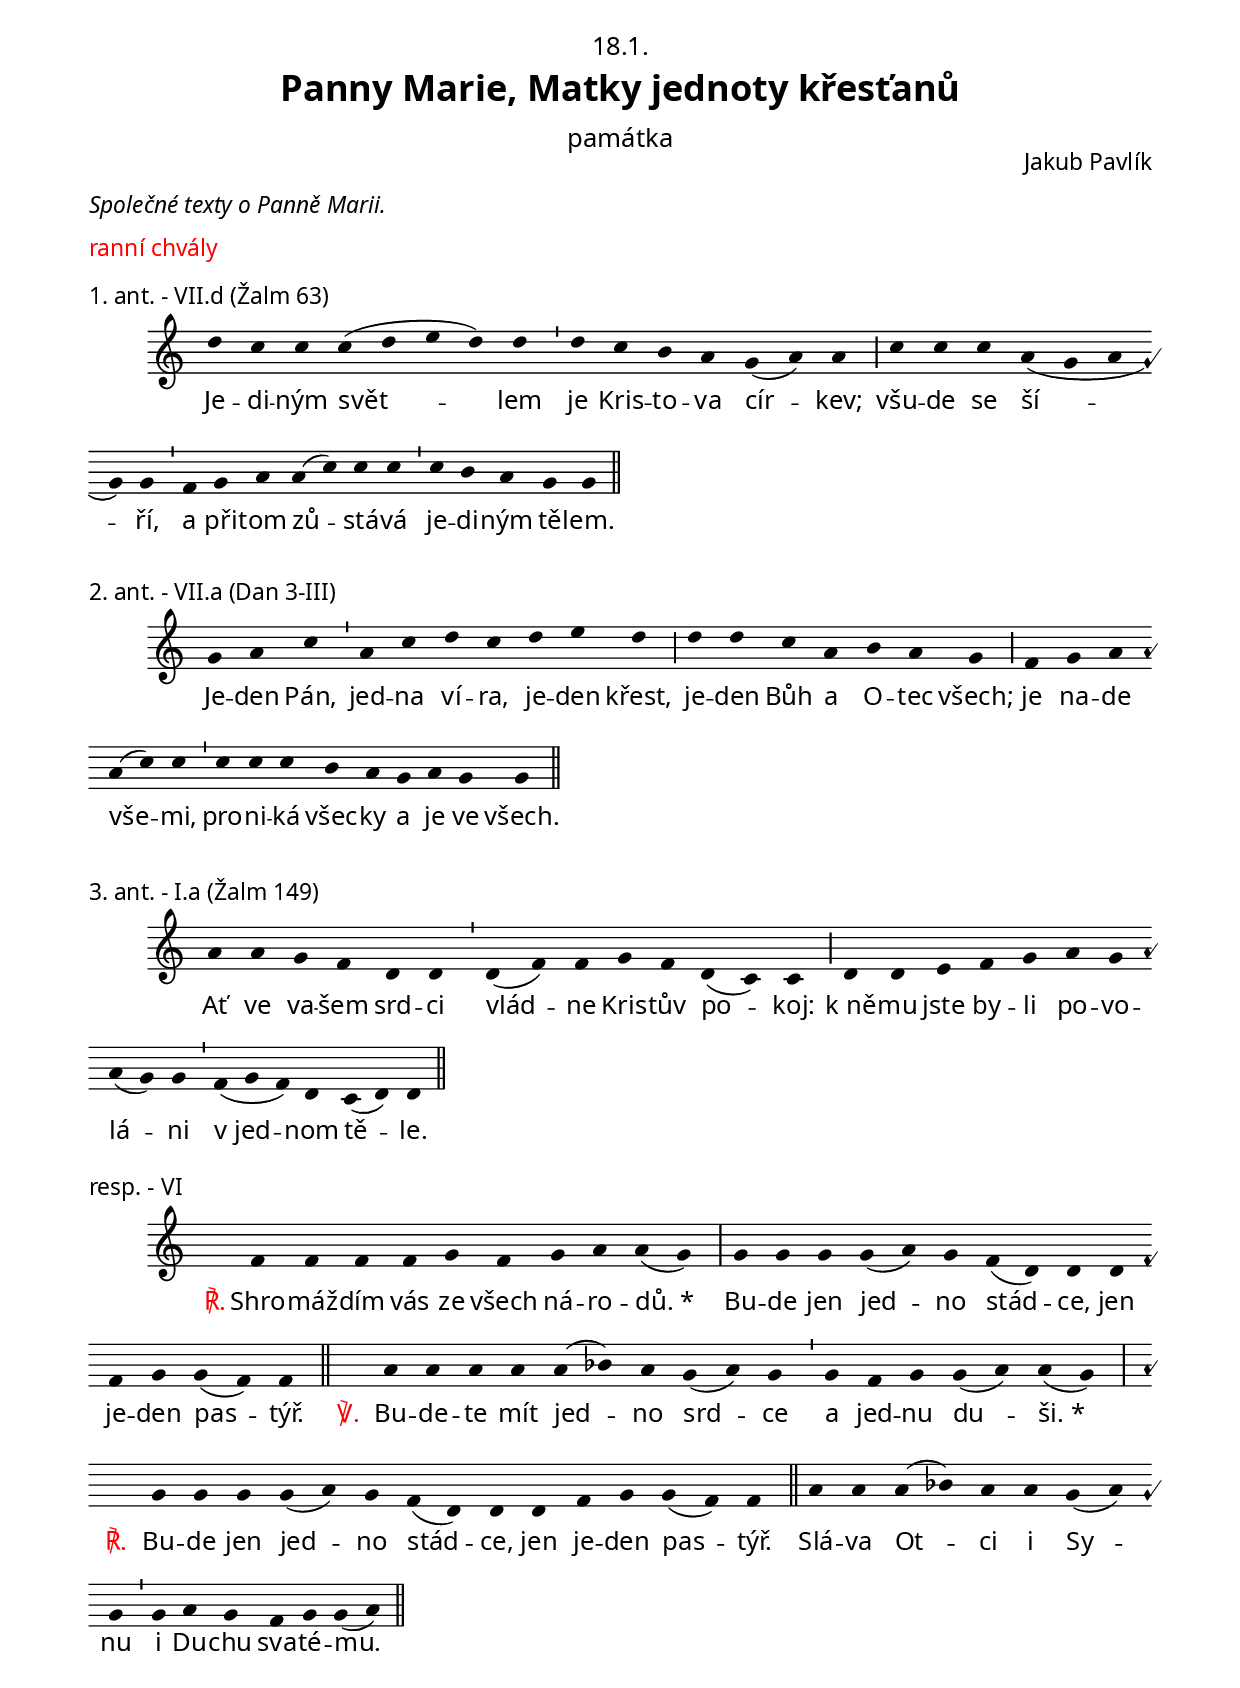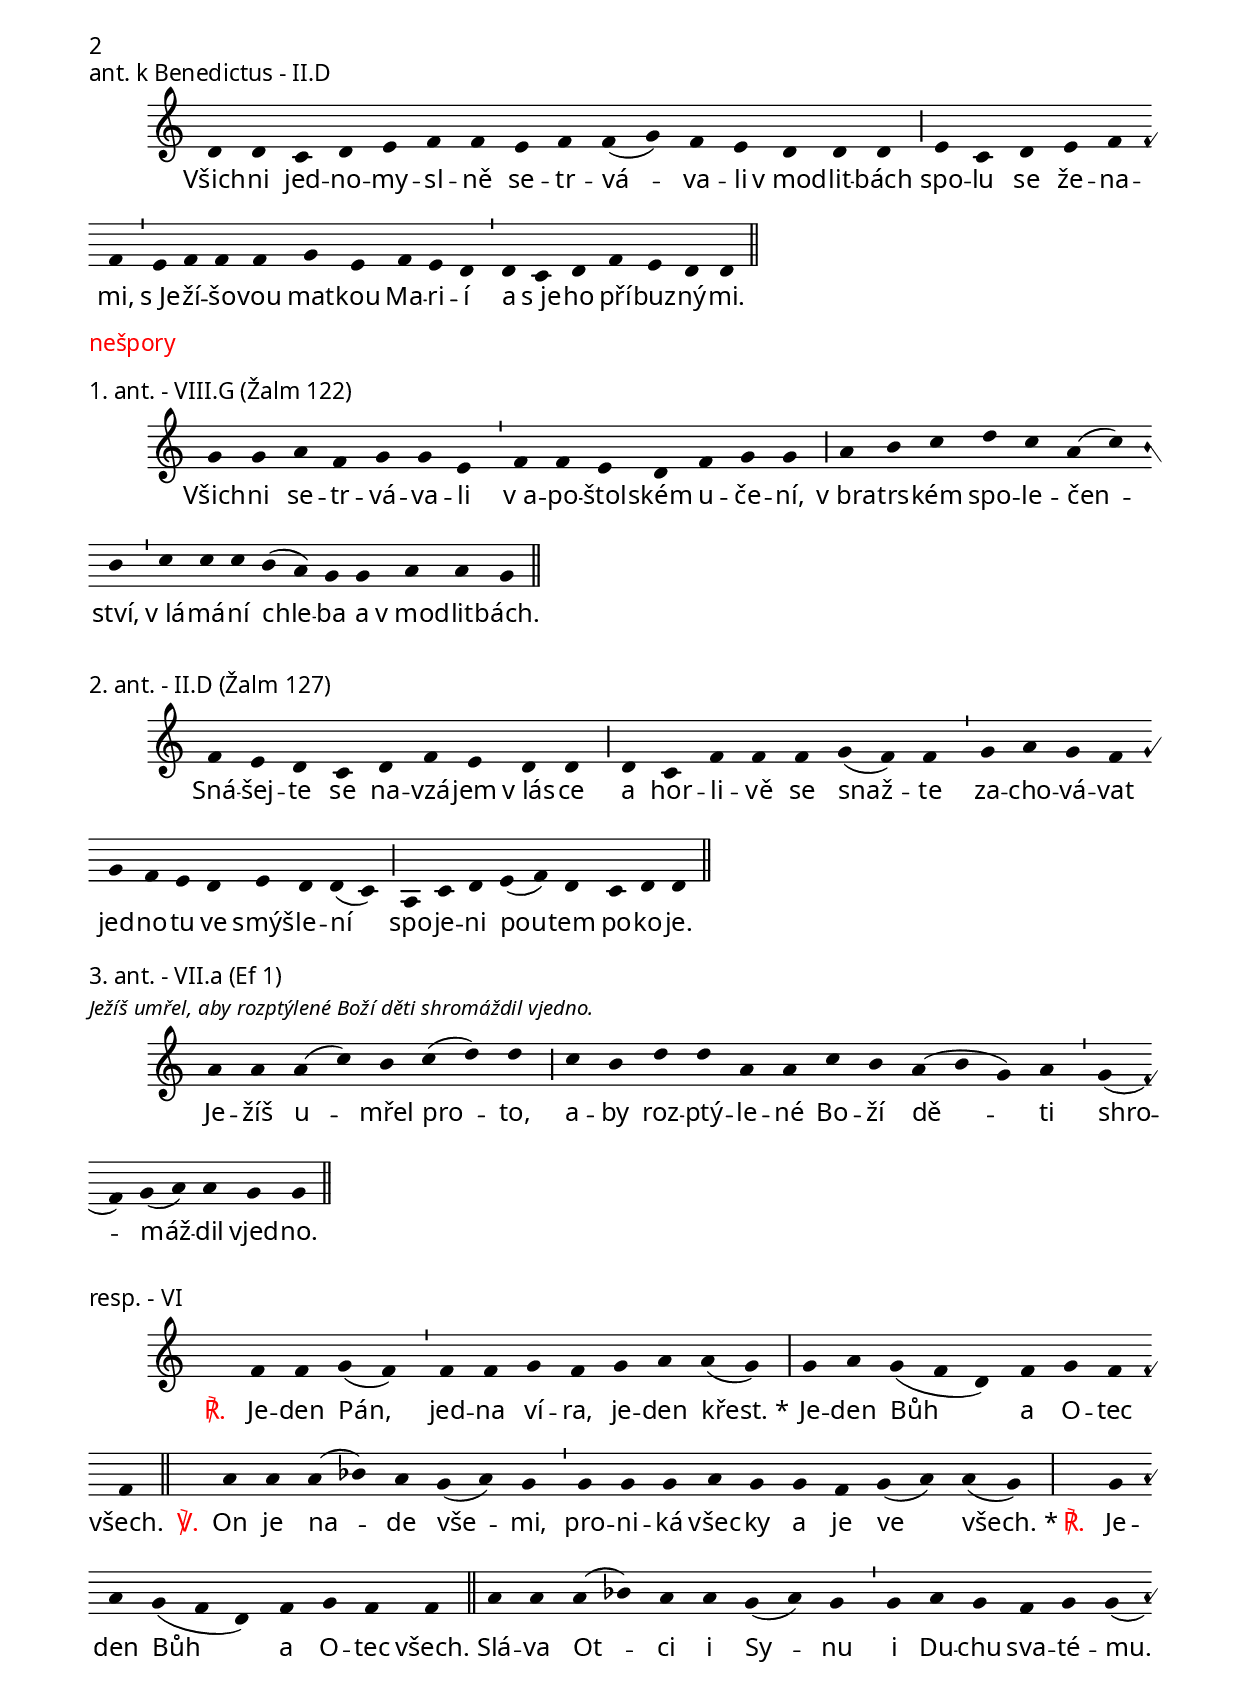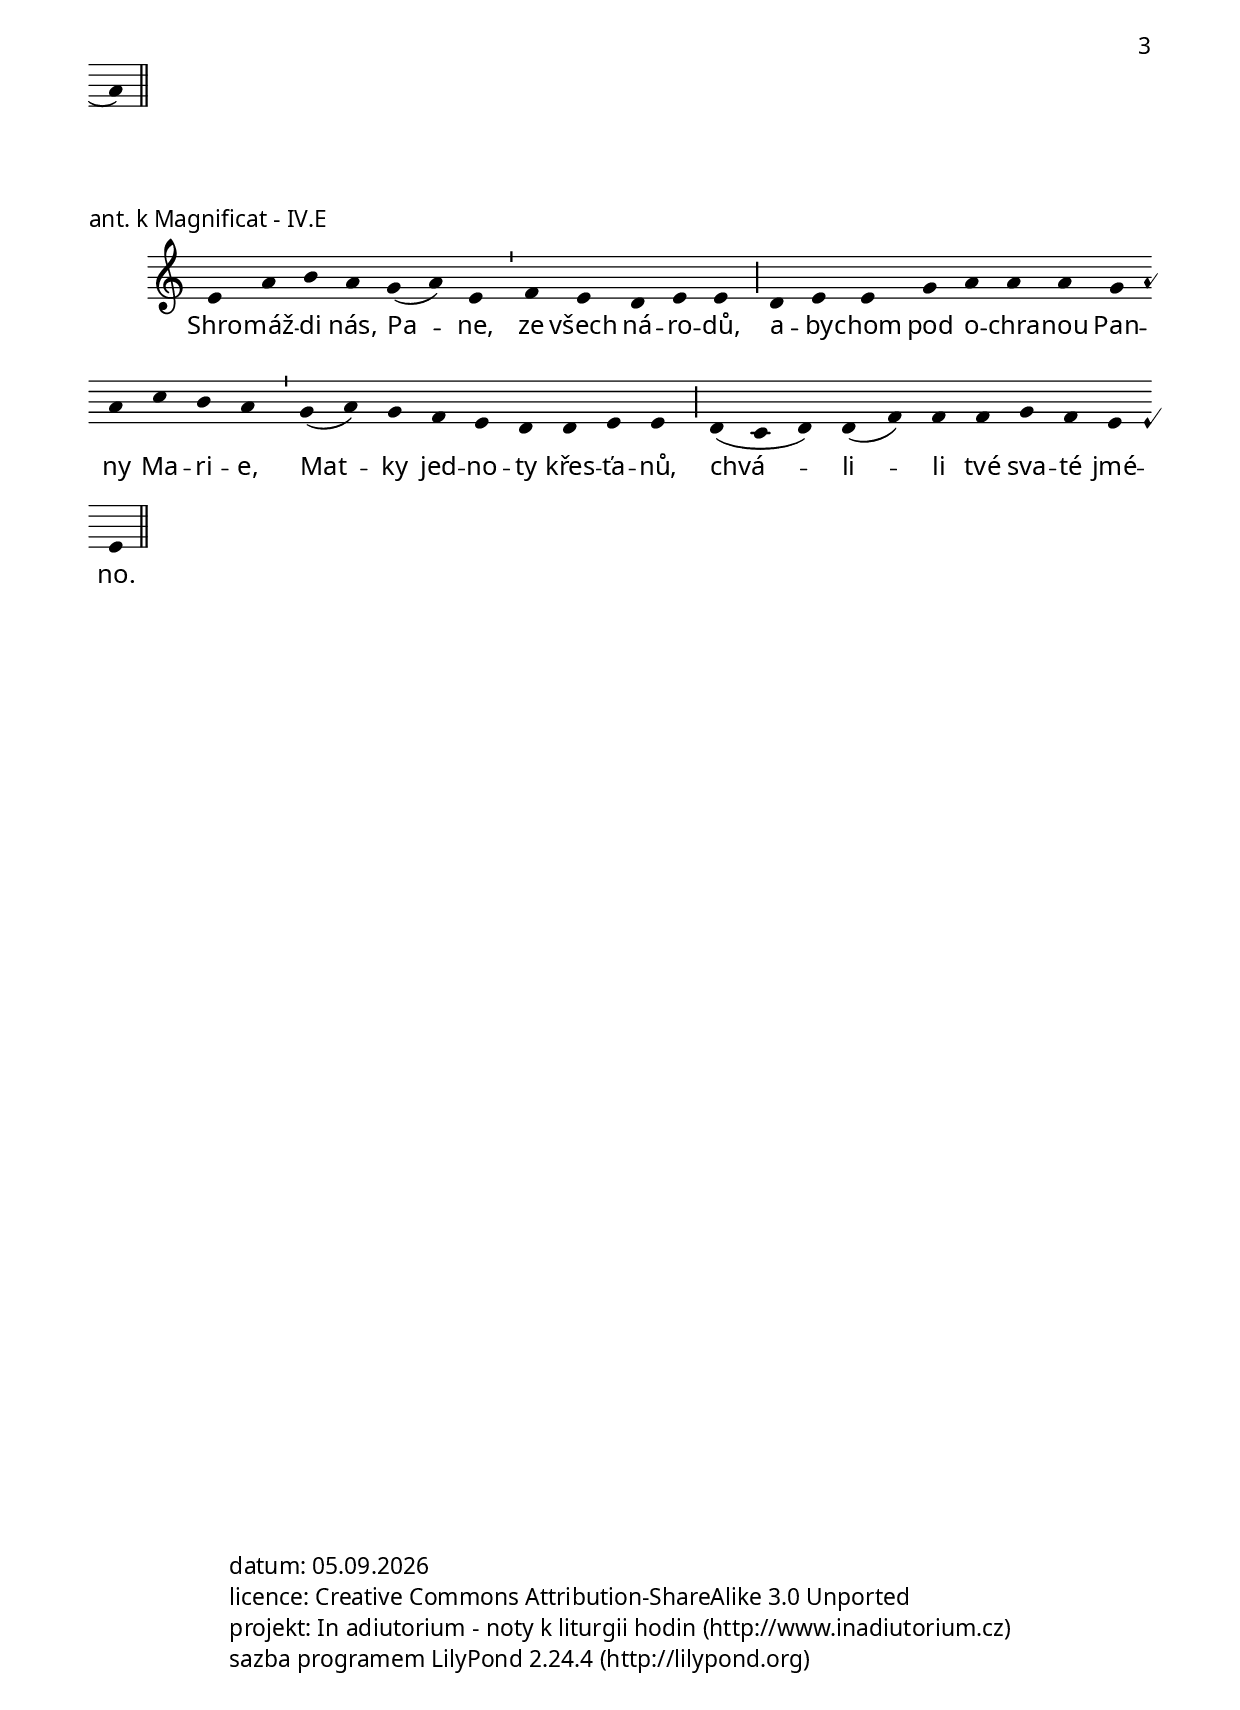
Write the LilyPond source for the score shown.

\version "2.16.0"

\include "../spolecne.ly"
\include "../dilyresponsorii.ly"

\header {
  title = \markup\titleSvatek
            "Panny Marie, Matky jednoty křesťanů"
            památka
            18.1.
  composer = "Jakub Pavlík"
}

\markup\communia #'(#:maria)

\markup {\nadpisHodinka {"ranní chvály"}}

\score {
  \relative c'' {
    \choralniRezim
    d4 c c c( d e d) d \barMin
    d c b a g( a) a \barMaior
    c c c a( g a g) g \barMin
    f g a a( c) c c \barMin
    c b a g g \barFinalis
  }
  \addlyrics {
    Je -- di -- ným svět -- lem
    je Kris -- to -- va cír -- kev;
    všu -- de se ší -- ří,
    a při -- tom zů -- stá -- vá
    je -- di -- ným tě -- lem.
  }
  \header {
    quid = "1. ant."
    modus = "VII"
    differentia = "d"
    psalmus = "Žalm 63"
    id = "rch-a1"
    piece = \markup {\sestavTitulek}
  }
}

\score {
  \relative c'' {
    \choralniRezim
    g4 a c \barMin
    a c d c d e d \barMaior
    d d c a b a g \barMaior
    f g a a( c) c \barMin
    c c c b a g a g g \barFinalis
  }
  \addlyrics {
    Je -- den Pán,
    jed -- na ví -- ra, je -- den křest,
    je -- den Bůh a O -- tec všech;
    je na -- de vše -- mi,
    pro -- ni -- ká všec -- ky a je ve všech.
  }
  \header {
    quid = "2. ant."
    modus = "VII"
    differentia = "a"
    psalmus = "Dan 3-III"
    id = "rch-a2"
    piece = \markup {\sestavTitulek}
  }
}

\score {
  \relative c'' {
    \choralniRezim
    a4 a g f d d \barMin
    d( f) f g f d( c) c \barMaior
    d d e f g a g a( g) g \barMin
    f( g f) d c( d) d \barFinalis
  }
  \addlyrics {
    Ať ve va -- šem srd -- ci vlád -- ne Kris -- tův po -- koj:
    k_ně -- mu jste by -- li po -- vo -- lá -- ni
    v_jed -- nom tě -- le.
  }
  \header {
    quid = "3. ant."
    modus = "I"
    differentia = "a"
    psalmus = "Žalm 149"
    fial = "antifony/velikonoce_tyden4.ly#ne-1ne-a1?zacatek"
    id = "rch-a3"
    piece = \markup {\sestavTitulek}
  }
}

\score {
  \relative c' {
    \choralniRezim

    % R
    \neviditelna f
    f4 f f f g f g a a( g) \barMax
    g g g g( a) g f( d) d d f g g( f) f \barFinalis
    % V
    \neviditelna a
    a4 a a a a( bes) a g( a) g \barMin
    g f g g( a) a( g) \barMax
    % R
    \neviditelna a
    g g g g( a) g f( d) d d f g g( f) f \barFinalis
    % Slava
    \respVIdoxologie \barFinalis
  }
  \addlyrics {
    \Response Shro -- máž -- dím vás ze všech ná -- ro -- dů._*
    Bu -- de jen jed -- no stád -- ce, jen je -- den pas -- týř.
    \Verse Bu -- de -- te mít jed -- no srd -- ce
    a jed -- nu du -- ši._*
    \Response Bu -- de jen jed -- no stád -- ce, jen je -- den pas -- týř.
    \textRespDoxologie
  }
  \header {
    quid = "resp."
    modus = "VI"
    id = "rch-r"
    piece = \markup {\sestavTitulekResp}
  }
}

\score {
  \relative c' {
    \choralniRezim
    d4 d c d e f f
    e f f( g) f e d d d \barMaior
    e c d e f f \barMin
    e f f f g e f e d \barMin
    d c d f e d d \barFinalis
  }
  \addlyrics {
    Všich -- ni jed -- no -- my -- sl -- ně
    se -- tr -- vá -- va -- li v_mod -- lit -- bách
    spo -- lu se že -- na -- mi,
    s_Je -- ží -- šo -- vou mat -- kou Ma -- ri -- í
    a s_je -- ho pří -- buz -- ný -- mi.
  }
  \header {
    quid = "ant. k Benedictus"
    modus = "II"
    differentia = "D"
    psalmus = ""
    id = "rch-aben"
    piece = \markup {\sestavTitulekBezZalmu}
  }
}

\markup {\nadpisHodinka {"nešpory"}}

\score {
  \relative c'' {
    \choralniRezim
    g4 g a f g g e \barMin
    f f e d f g g \barMaior
    a b c d c a( c) b \barMin
    c c c b( a) g g a a g \barFinalis
  }
  \addlyrics {
    Všich -- ni se -- tr -- vá -- va -- li
    v_a -- po -- štol -- ském u -- če -- ní,
    v_bra -- trs -- kém spo -- le -- čen -- ství,
    v_lá -- má -- ní chle -- ba a v_mod -- lit -- bách.
  }
  \header {
    quid = "1. ant."
    modus = "VIII"
    differentia = "G"
    psalmus = "Žalm 122"
    id = "ne-a1"
    piece = \markup {\sestavTitulek}
  }
}

\score {
  \relative c' {
    \choralniRezim
    f4 e d c d f e d d \barMaior
    d c f f f g( f) f \barMin
    g a g f g f e d e d d( c) \barMaior
    a c d e( f) d c d d \barFinalis
  }
  \addlyrics {
    Sná -- šej -- te se na -- vzá -- jem v_lás -- ce
    a hor -- li -- vě se snaž -- te
    za -- cho -- vá -- vat jed -- no -- tu ve smýš -- le -- ní
    spo -- je -- ni pou -- tem po -- ko -- je.
  }
  \header {
    quid = "2. ant."
    modus = "II"
    differentia = "D"
    psalmus = "Žalm 127"
    id = "ne-a2"
    piece = \markup {\sestavTitulek}
  }
}

\score {
  \relative c'' {
    \choralniRezim
    a4 a a( c) b c( d) d \barMaior
    c b d d a a c b a( b g) a \barMin
    g( f) g( a) a g g \barFinalis
  }
  \addlyrics {
    Je -- žíš u -- mřel pro -- to,
    a -- by roz -- ptý -- le -- né Bo -- ží dě -- ti
    shro -- máž -- dil vjed -- no.
  }
  \header {
    textus_approbatus = "Ježíš umřel, aby rozptýlené Boží děti shromáždil vjedno."
    quid = "3. ant."
    modus = "VII"
    differentia = "a"
    psalmus = "Ef 1"
    fial = "antifony/pust_tyden5.ly#so-aben"
    id = "ne-a3"
    piece = \markup {\sestavTitulek}
  }
}

\score {
  \relative c' {
    \choralniRezim

    % R
    \neviditelna f
    f4 f g( f) \barMin f f g f g a a( g) \barMax
    g a g( f d) f g f f \barFinalis
    % V
    \neviditelna a
    a4 a a( bes) a g( a) g \barMin
    g g g a g g f g( a) a( g) \barMax
    % R
    \neviditelna a
    g a g( f d) f g f f \barFinalis
    % Slava
    \respVIdoxologie \barFinalis
  }
  \addlyrics {
    \Response Je -- den Pán, jed -- na ví -- ra, je -- den křest._*
    Je -- den Bůh a O -- tec všech.
    \Verse On je na -- de vše -- mi,
    pro -- ni -- ká všec -- ky a je ve všech._*
    \Response Je -- den Bůh a O -- tec všech.
    \textRespDoxologie
  }
  \header {
    quid = "resp."
    modus = "VI"
    id = "ne-r"
    piece = \markup {\sestavTitulekResp}
  }
}

\score {
  \relative c' {
    \choralniRezim
    e4 a b a g( a) e \barMin f e d e e \barMaior
    d e e g a a a g a c b a \barMin
    g( a) g f e d d e e \barMaior
    d( c d) d( f) f f g f e e \barFinalis
  }
  \addlyrics {
    Shro -- máž -- di nás, Pa -- ne, ze všech ná -- ro -- dů,
    a -- by -- chom pod o -- chra -- nou Pan -- ny Ma -- ri -- e,
    Mat -- ky jed -- no -- ty křes -- ťa -- nů,
    chvá -- li -- li tvé sva -- té jmé -- no.
  }
  \header {
    quid = "ant. k Magnificat"
    modus = "IV"
    differentia = "E"
    psalmus = ""
    id = "ne-amag"
    piece = \markup {\sestavTitulekBezZalmu}
  }
}